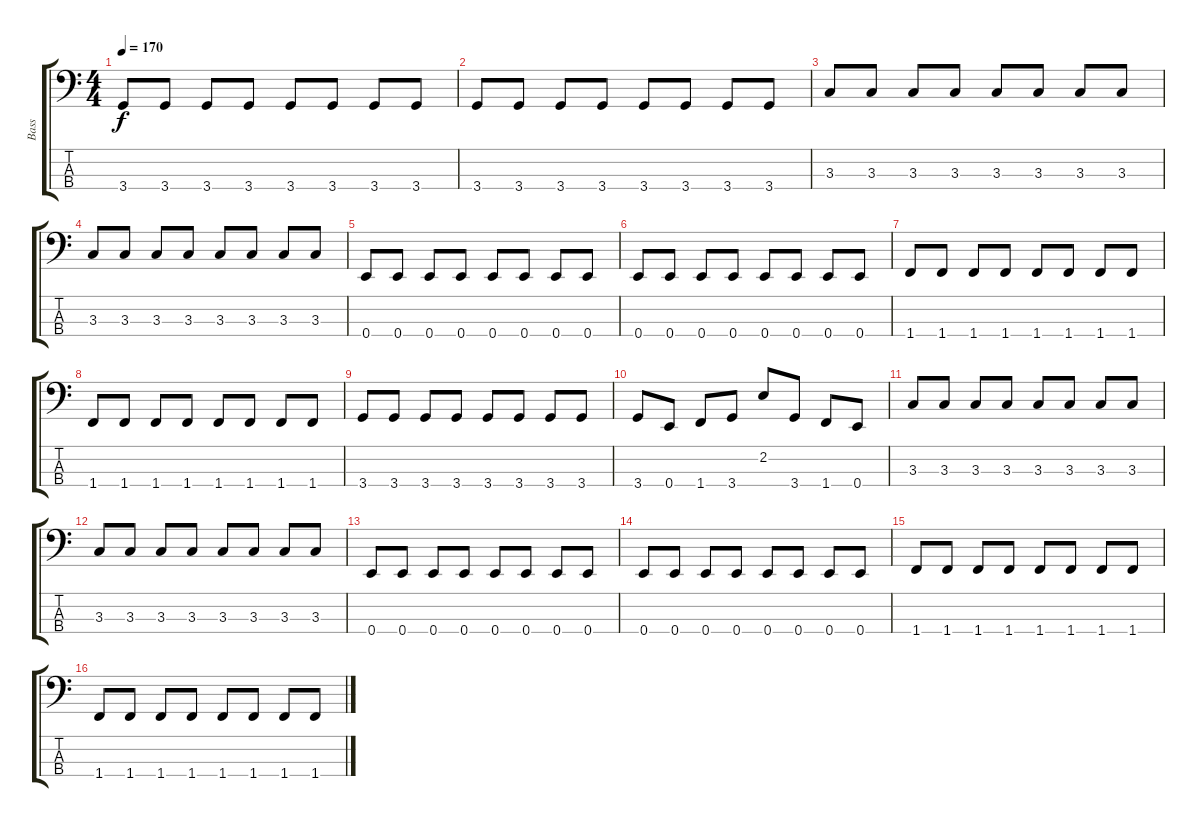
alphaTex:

\track ("Bass" "Bass") {instrument electricbasspick}
\staff {score tabs}
\tuning (G2 D2 A1 E1) {hide}
\ts (4 4)
\tempo 170
\clef f4
\ks c
3.4.8{dy f} 3.4.8 3.4.8 3.4.8 3.4.8 3.4.8 3.4.8 3.4.8 |
3.4.8 3.4.8 3.4.8 3.4.8 3.4.8 3.4.8 3.4.8 3.4.8 |
3.3.8 3.3.8 3.3.8 3.3.8 3.3.8 3.3.8 3.3.8 3.3.8 |
3.3.8 3.3.8 3.3.8 3.3.8 3.3.8 3.3.8 3.3.8 3.3.8 |
0.4.8 0.4.8 0.4.8 0.4.8 0.4.8 0.4.8 0.4.8 0.4.8 |
0.4.8 0.4.8 0.4.8 0.4.8 0.4.8 0.4.8 0.4.8 0.4.8 |
1.4.8 1.4.8 1.4.8 1.4.8 1.4.8 1.4.8 1.4.8 1.4.8 |
1.4.8 1.4.8 1.4.8 1.4.8 1.4.8 1.4.8 1.4.8 1.4.8 |
3.4.8 3.4.8 3.4.8 3.4.8 3.4.8 3.4.8 3.4.8 3.4.8 |
3.4.8 0.4.8 1.4.8 3.4.8 2.2.8 3.4.8 1.4.8 0.4.8 |
3.3.8 3.3.8 3.3.8 3.3.8 3.3.8 3.3.8 3.3.8 3.3.8 |
3.3.8 3.3.8 3.3.8 3.3.8 3.3.8 3.3.8 3.3.8 3.3.8 |
0.4.8 0.4.8 0.4.8 0.4.8 0.4.8 0.4.8 0.4.8 0.4.8 |
0.4.8 0.4.8 0.4.8 0.4.8 0.4.8 0.4.8 0.4.8 0.4.8 |
1.4.8{volume 12} 1.4.8 1.4.8 1.4.8 1.4.8 1.4.8 1.4.8 1.4.8 |
1.4.8 1.4.8 1.4.8 1.4.8 1.4.8 1.4.8 1.4.8 1.4.8
